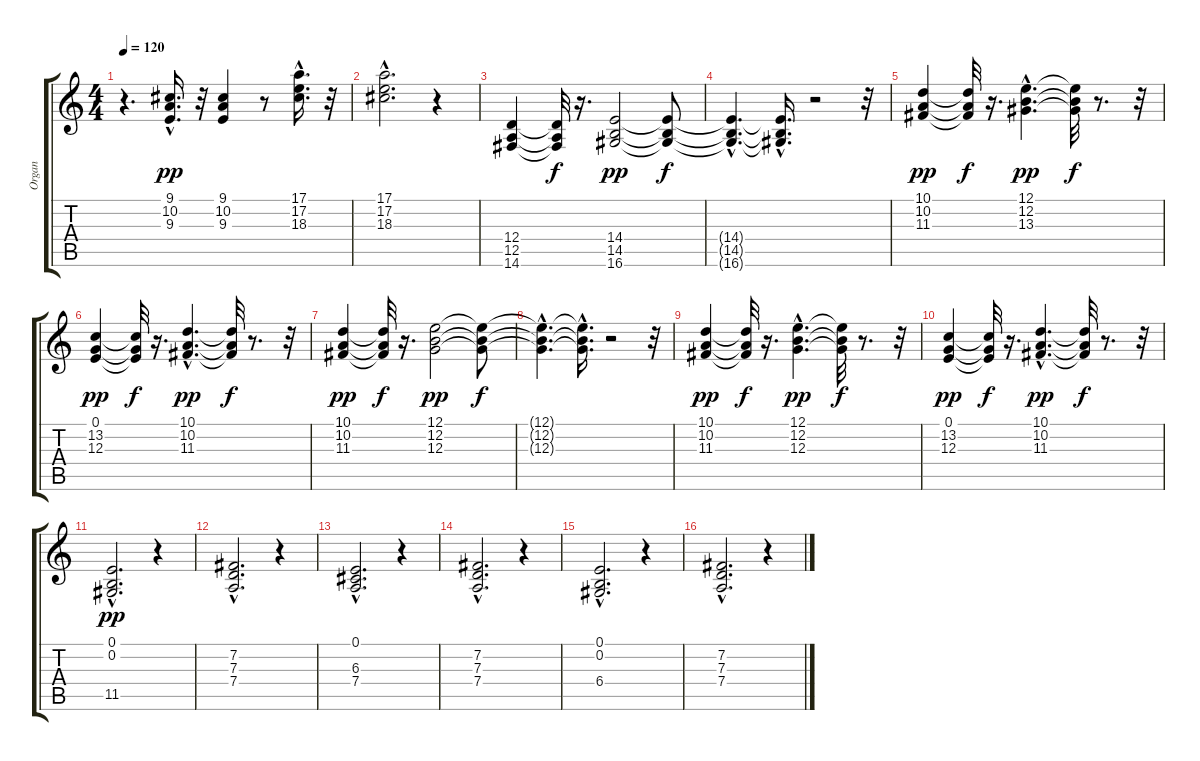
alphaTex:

\track ("Organ" "Organ") {instrument percussiveorgan}
\staff {score tabs}
\tuning (E4 B3 G3 D3 A2 E2) {hide}
\ts (4 4)
\tempo 120
\clef g2
\ks c
r.4{d dy f} (9.1{hac} 10.2{hac} 9.3{hac}).16{d dy pp} r.32 (9.1 10.2 9.3).4 r.8 (17.1{hac} 17.2{hac} 18.3{hac}).16{d} r.32 |
(17.1{hac} 17.2{hac} 18.3{hac}).2{d} r.4 |
(12.4 12.5 14.6).4 (12.4{t} 12.5{t} 14.6{t}).32{dy f} r.16{d} (14.4 14.5 16.6).2{dy pp} (14.4{t} 14.5{t} 16.6{t}).8{dy f} |
(14.4{hac t} 14.5{hac t} 16.6{hac t}).4{d} (14.4{hac t} 14.5{hac t} 16.6{hac t}).16{d} r.2 r.32 |
(10.1 10.2 11.3).4{dy pp} (10.1{t} 10.2{t} 11.3{t}).32{dy f} r.16{d} (12.1{hac} 12.2{hac} 13.3{hac}).4{d dy pp} (12.1{t} 12.2{t} 13.3{t}).32{dy f} r.8{d} r.32 |
(0.1 13.2 12.3).4{dy pp} (0.1{t} 13.2{t} 12.3{t}).32{dy f} r.16{d} (10.1{hac} 10.2{hac} 11.3{hac}).4{d dy pp} (10.1{t} 10.2{t} 11.3{t}).32{dy f} r.8{d} r.32 |
(10.1 10.2 11.3).4{dy pp} (10.1{t} 10.2{t} 11.3{t}).32{dy f} r.16{d} (12.1 12.2 12.3).2{dy pp} (12.1{t} 12.2{t} 12.3{t}).8{dy f} |
(12.1{hac t} 12.2{hac t} 12.3{hac t}).4{d} (12.1{hac t} 12.2{hac t} 12.3{hac t}).16{d} r.2 r.32 |
(10.1 10.2 11.3).4{dy pp} (10.1{t} 10.2{t} 11.3{t}).32{dy f} r.16{d} (12.1{hac} 12.2{hac} 12.3{hac}).4{d dy pp} (12.1{t} 12.2{t} 12.3{t}).32{dy f} r.8{d} r.32 |
(0.1 13.2 12.3).4{dy pp} (0.1{t} 13.2{t} 12.3{t}).32{dy f} r.16{d} (10.1{hac} 10.2{hac} 11.3{hac}).4{d dy pp} (10.1{t} 10.2{t} 11.3{t}).32{dy f} r.8{d} r.32 |
(0.1{hac} 0.2{hac} 11.5{hac}).2{d dy pp} r.4 |
(7.2{hac} 7.3{hac} 7.4{hac}).2{d} r.4 |
(0.1{hac} 6.3{hac} 7.4{hac}).2{d} r.4 |
(7.2{hac} 7.3{hac} 7.4{hac}).2{d} r.4 |
(0.1{hac} 0.2{hac} 6.4{hac}).2{d} r.4 |
(7.2{hac} 7.3{hac} 7.4{hac}).2{d} r.4
